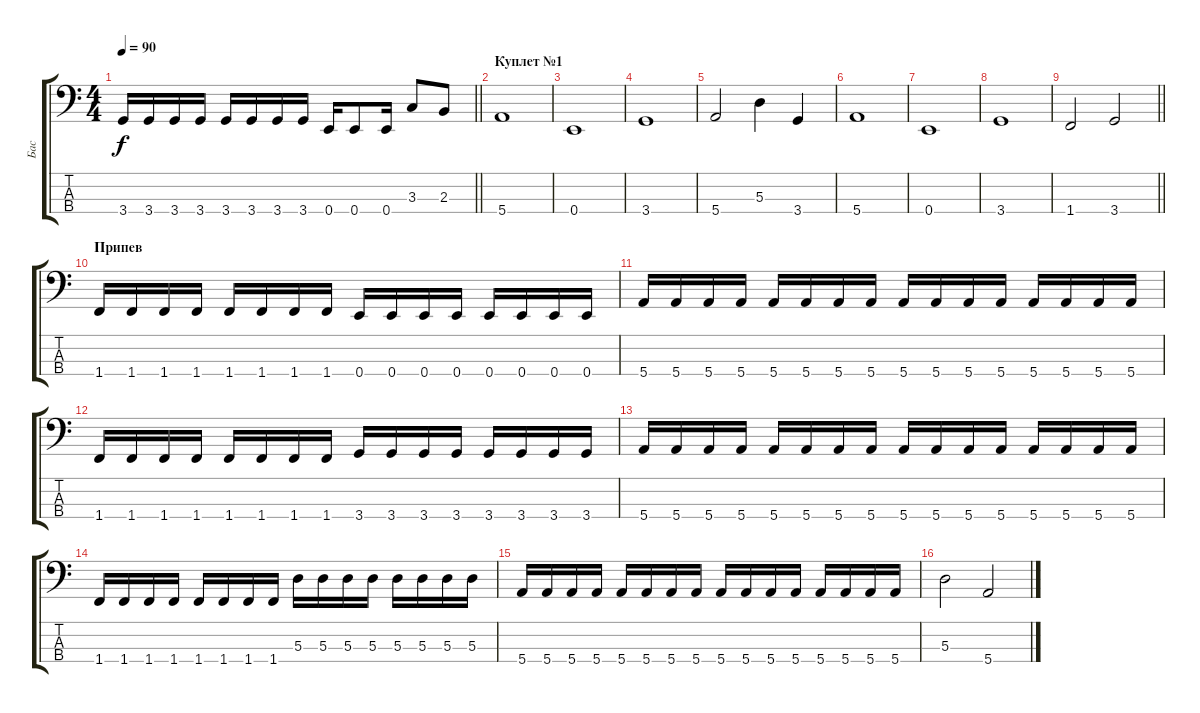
\track ("Бас" "Бас") {instrument electricbassfinger}
\staff {score tabs}
\tuning (G2 D2 A1 E1) {hide}
\ts (4 4)
\tempo 90
\clef f4
\barLineRight lightlight
\ks c
3.4.16{dy f} 3.4.16 3.4.16 3.4.16 3.4.16 3.4.16 3.4.16 3.4.16 0.4.16 0.4.8 0.4.16 3.3.8 2.3.8 |
\section ("" "Куплет №1")
5.4.1{volume 14} |
0.4.1 |
3.4.1 |
5.4.2 5.3.4 3.4.4 |
5.4.1 |
0.4.1 |
3.4.1 |
\barLineRight lightlight
1.4.2 3.4.2 |
\section ("" "Припев ")
1.4.16{volume 12} 1.4.16 1.4.16 1.4.16 1.4.16 1.4.16 1.4.16 1.4.16 0.4.16 0.4.16 0.4.16 0.4.16 0.4.16 0.4.16 0.4.16 0.4.16 |
5.4.16 5.4.16 5.4.16 5.4.16 5.4.16 5.4.16 5.4.16 5.4.16 5.4.16 5.4.16 5.4.16 5.4.16 5.4.16 5.4.16 5.4.16 5.4.16 |
1.4.16 1.4.16 1.4.16 1.4.16 1.4.16 1.4.16 1.4.16 1.4.16 3.4.16 3.4.16 3.4.16 3.4.16 3.4.16 3.4.16 3.4.16 3.4.16 |
5.4.16 5.4.16 5.4.16 5.4.16 5.4.16 5.4.16 5.4.16 5.4.16 5.4.16 5.4.16 5.4.16 5.4.16 5.4.16 5.4.16 5.4.16 5.4.16 |
1.4.16 1.4.16 1.4.16 1.4.16 1.4.16 1.4.16 1.4.16 1.4.16 5.3.16 5.3.16 5.3.16 5.3.16 5.3.16 5.3.16 5.3.16 5.3.16 |
5.4.16 5.4.16 5.4.16 5.4.16 5.4.16 5.4.16 5.4.16 5.4.16 5.4.16 5.4.16 5.4.16 5.4.16 5.4.16 5.4.16 5.4.16 5.4.16 |
5.3.2 5.4.2
